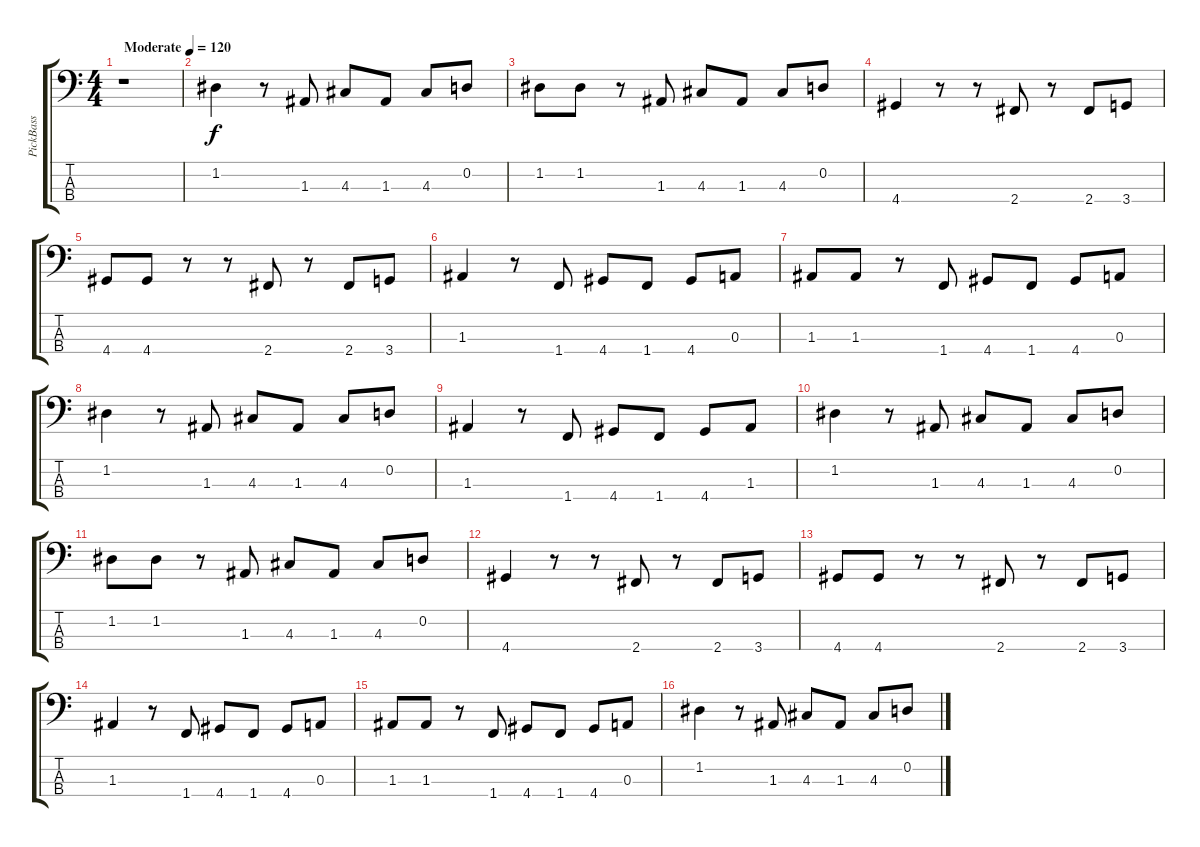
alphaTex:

\track ("PickBass" "PickBass") {instrument electricbassfinger}
\staff {score tabs}
\tuning (G2 D2 A1 E1) {hide}
\ts (4 4)
\tempo (120 "Moderate")
\clef f4
\ks c
r.1{dy f instrument electricbassfinger} |
1.2.4 r.8 1.3.8 4.3.8 1.3.8 4.3.8 0.2.8 |
1.2.8 1.2.8 r.8 1.3.8 4.3.8 1.3.8 4.3.8 0.2.8 |
4.4.4 r.8 r.8 2.4.8 r.8 2.4.8 3.4.8 |
4.4.8 4.4.8 r.8 r.8 2.4.8 r.8 2.4.8 3.4.8 |
1.3.4 r.8 1.4.8 4.4.8 1.4.8 4.4.8 0.3.8 |
1.3.8 1.3.8 r.8 1.4.8 4.4.8 1.4.8 4.4.8 0.3.8 |
1.2.4 r.8 1.3.8 4.3.8 1.3.8 4.3.8 0.2.8 |
1.3.4 r.8 1.4.8 4.4.8 1.4.8 4.4.8 1.3.8 |
1.2.4 r.8 1.3.8 4.3.8 1.3.8 4.3.8 0.2.8 |
1.2.8 1.2.8 r.8 1.3.8 4.3.8 1.3.8 4.3.8 0.2.8 |
4.4.4 r.8 r.8 2.4.8 r.8 2.4.8 3.4.8 |
4.4.8 4.4.8 r.8 r.8 2.4.8 r.8 2.4.8 3.4.8 |
1.3.4 r.8 1.4.8 4.4.8 1.4.8 4.4.8 0.3.8 |
1.3.8 1.3.8 r.8 1.4.8 4.4.8 1.4.8 4.4.8 0.3.8 |
1.2.4 r.8 1.3.8 4.3.8 1.3.8 4.3.8 0.2.8
